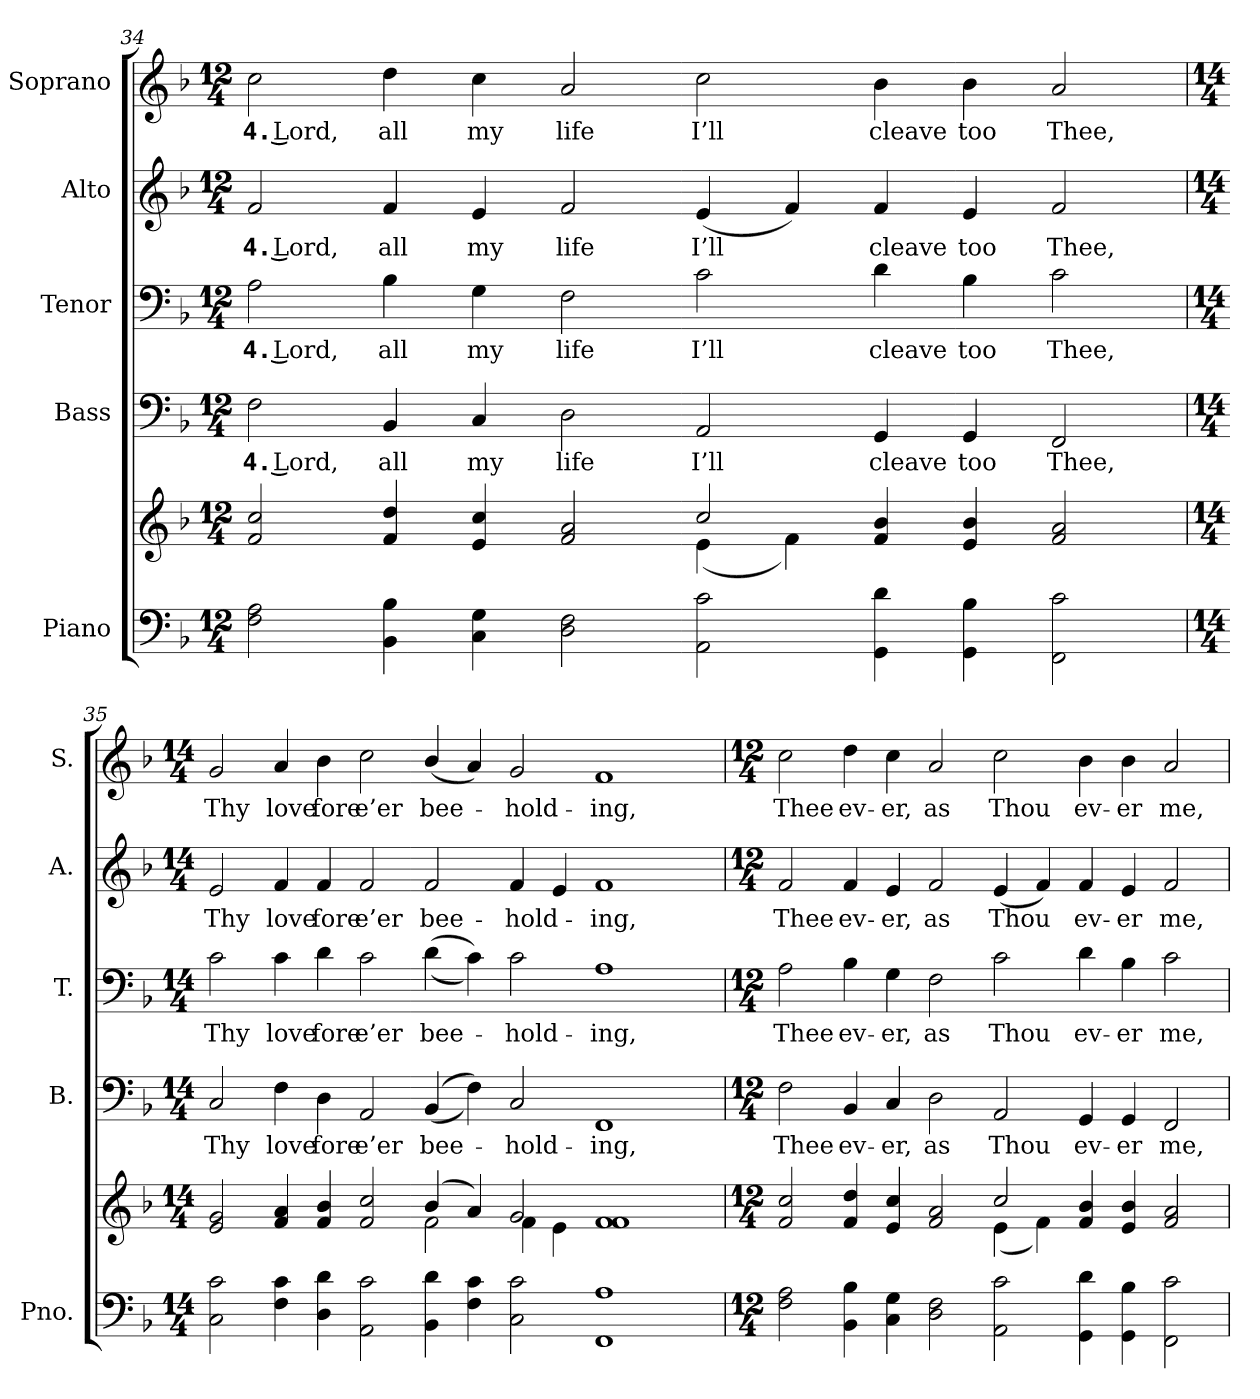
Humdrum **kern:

**kern	**kern	**kern	**text	**kern	**text	**kern	**text	**kern	**text
*part5	*part5	*part4	*part4	*part3	*part3	*part2	*part2	*part1	*part1
*staff6	*staff5	*staff4	*staff4	*staff3	*staff3	*staff2	*staff2	*staff1	*staff1
*I"Piano	*	*I"Bass	*	*I"Tenor	*	*I"Alto	*	*I"Soprano	*
*I'Pno.	*	*I'B.	*	*I'T.	*	*I'A.	*	*I'S.	*
!!LO:PB:g=z
*clefF4	*clefG2	*clefF4	*	*clefF4	*	*clefG2	*	*clefG2	*
*k[b-]	*k[b-]	*k[b-]	*	*k[b-]	*	*k[b-]	*	*k[b-]	*
*F:	*F:	*F:	*	*F:	*	*F:	*	*F:	*
*M12/4	*M12/4	*M12/4	*	*M12/4	*	*M12/4	*	*M12/4	*
=34	=34	=34	=34	=34	=34	=34	=34	=34	=34
*	*^	*	*	*	*	*	*	*	*
!	!	!	!	!LO:LY:b:color=#000000	!	!	!	!	!	!
!	!	!	!	!	!	!LO:LY:b:color=#000000	!	!	!	!
!	!	!	!	!	!	!	!	!LO:LY:b:color=#000000	!	!
!	!	!	!	!	!	!	!	!	!	!LO:LY:b:color=#000000
2Fi\ 2Ai	2fi/ 2cci	2.ryy	2Fi\	4. Lord,	2Ai\	4. Lord,	2fi/	4. Lord,	2cci\	4. Lord,
!	!	!	!	!LO:LY:b:color=#000000	!	!	!	!	!	!
!	!	!	!	!	!	!LO:LY:b:color=#000000	!	!	!	!
!	!	!	!	!	!	!	!	!LO:LY:b:color=#000000	!	!
!	!	!	!	!	!	!	!	!	!	!LO:LY:b:color=#000000
4BB-i\ 4B-i	4fi/ 4ddi	.	4BB-i/	all	4B-i\	all	4fi/	all	4ddi\	all
!	!	!	!	!LO:LY:b:color=#000000	!	!	!	!	!	!
!	!	!	!	!	!	!LO:LY:b:color=#000000	!	!	!	!
!	!	!	!	!	!	!	!	!LO:LY:b:color=#000000	!	!
!	!	!	!	!	!	!	!	!	!	!LO:LY:b:color=#000000
4Ci\ 4Gi	4ei/ 4cci	2.ryy	4Ci/	my	4Gi\	my	4ei/	my	4cci\	my
!	!	!	!	!LO:LY:b:color=#000000	!	!	!	!	!	!
!	!	!	!	!	!	!LO:LY:b:color=#000000	!	!	!	!
!	!	!	!	!	!	!	!	!LO:LY:b:color=#000000	!	!
!	!	!	!	!	!	!	!	!	!	!LO:LY:b:color=#000000
2Di\ 2Fi	2fi/ 2ai	.	2Di\	life	2Fi\	life	2fi/	life	2ai/	life
!	!	!	!	!LO:LY:b:color=#000000	!	!	!	!	!	!
!	!	!	!	!	!	!LO:LY:b:color=#000000	!	!	!	!
!	!	!	!	!	!	!	!	!LO:LY:b:color=#000000	!	!
!	!	!	!	!	!	!	!	!	!	!LO:LY:b:color=#000000
2AAi\ 2ci	2cci/	(4ei\	2AAi/	I’ll	2ci\	I’ll	(4ei/	I’ll	2cci\	I’ll
.	.	4fi\)	.	.	.	.	4fi/)	.	.	.
!	!	!	!	!LO:LY:b:color=#000000	!	!	!	!	!	!
!	!	!	!	!	!	!LO:LY:b:color=#000000	!	!	!	!
!	!	!	!	!	!	!	!	!LO:LY:b:color=#000000	!	!
!	!	!	!	!	!	!	!	!	!	!LO:LY:b:color=#000000
4GGi\ 4di	4fi/ 4b-i	4ryy	4GGi/	cleave	4di\	cleave	4fi/	cleave	4b-i\	cleave
!	!	!	!	!LO:LY:b:color=#000000	!	!	!	!	!	!
!	!	!	!	!	!	!LO:LY:b:color=#000000	!	!	!	!
!	!	!	!	!	!	!	!	!LO:LY:b:color=#000000	!	!
!	!	!	!	!	!	!	!	!	!	!LO:LY:b:color=#000000
4GGi\ 4B-i	4ei/ 4b-i	2.ryy	4GGi/	too	4B-i\	too	4ei/	too	4b-i\	too
!	!	!	!	!LO:LY:b:color=#000000	!	!	!	!	!	!
!	!	!	!	!	!	!LO:LY:b:color=#000000	!	!	!	!
!	!	!	!	!	!	!	!	!LO:LY:b:color=#000000	!	!
!	!	!	!	!	!	!	!	!	!	!LO:LY:b:color=#000000
2FFi\ 2ci	2fi/ 2ai	.	2FFi/	Thee,	2ci\	Thee,	2fi/	Thee,	2ai/	Thee,
!!LO:PB:g=z
=35	=35	=35	=35	=35	=35	=35	=35	=35	=35	=35
*M14/4	*M14/4	*	*M14/4	*	*M14/4	*	*M14/4	*	*M14/4	*
!	!	!	!	!LO:LY:b:color=#000000	!	!	!	!	!	!
!	!	!	!	!	!	!LO:LY:b:color=#000000	!	!	!	!
!	!	!	!	!	!	!	!	!LO:LY:b:color=#000000	!	!
!	!	!	!	!	!	!	!	!	!	!LO:LY:b:color=#000000
2Ci\ 2ci	2ei/ 2gi	1ryy	2Ci/	Thy	2ci\	Thy	2ei/	Thy	2gi/	Thy
!	!	!	!	!LO:LY:b:color=#000000	!	!	!	!	!	!
!	!	!	!	!	!	!LO:LY:b:color=#000000	!	!	!	!
!	!	!	!	!	!	!	!	!LO:LY:b:color=#000000	!	!
!	!	!	!	!	!	!	!	!	!	!LO:LY:b:color=#000000
4Fi\ 4ci	4fi/ 4ai	.	4Fi\	love	4ci\	love	4fi/	love	4ai/	love
!	!	!	!	!LO:LY:b:color=#000000	!	!	!	!	!	!
!	!	!	!	!	!	!LO:LY:b:color=#000000	!	!	!	!
!	!	!	!	!	!	!	!	!LO:LY:b:color=#000000	!	!
!	!	!	!	!	!	!	!	!	!	!LO:LY:b:color=#000000
4Di\ 4di	4fi/ 4b-i	.	4Di\	fore	4di\	fore	4fi/	fore	4b-i\	fore
!	!	!	!	!LO:LY:b:color=#000000	!	!	!	!	!	!
!	!	!	!	!	!	!LO:LY:b:color=#000000	!	!	!	!
!	!	!	!	!	!	!	!	!LO:LY:b:color=#000000	!	!
!	!	!	!	!	!	!	!	!	!	!LO:LY:b:color=#000000
2AAi\ 2ci	2fi/ 2cci	2ryy	2AAi/	e’er	2ci\	e’er	2fi/	e’er	2cci\	e’er
!	!	!	!	!LO:LY:b:color=#000000	!	!	!	!	!	!
!	!	!	!	!	!	!LO:LY:b:color=#000000	!	!	!	!
!	!	!	!	!	!	!	!	!LO:LY:b:color=#000000	!	!
!	!	!	!	!	!	!	!	!	!	!LO:LY:b:color=#000000
4BB-i\ 4di	(4b-i/	2fi\	((4BB-i/	bee-	((4di\	bee-	2fi/	bee-	(4b-i/	bee-
4Fi\ 4ci	4ai/)	.	4Fi\))	.	4ci\))	.	.	.	4ai/)	.
!	!	!	!	!LO:LY:b:color=#000000	!	!	!	!	!	!
!	!	!	!	!	!	!LO:LY:b:color=#000000	!	!	!	!
!	!	!	!	!	!	!	!	!LO:LY:b:color=#000000	!	!
!	!	!	!	!	!	!	!	!	!	!LO:LY:b:color=#000000
2Ci\ 2ci	2gi/	4fi\	2Ci/	-hold-	2ci\	-hold-	4fi/	-hold-	2gi/	-hold-
.	.	4ei\	.	.	.	.	4ei/	.	.	.
!	!	!	!	!LO:LY:b:color=#000000	!	!	!	!	!	!
!	!	!	!	!	!	!LO:LY:b:color=#000000	!	!	!	!
!	!	!	!	!	!	!	!	!LO:LY:b:color=#000000	!	!
!	!	!	!	!	!	!	!	!	!	!LO:LY:b:color=#000000
1FFi 1Ai	1fi 1fi	2ryy	1FFi	-ing,	1Ai	-ing,	1fi	-ing,	1fi	-ing,
.	.	2ryy	.	.	.	.	.	.	.	.
!!LO:PB:g=z
=36	=36	=36	=36	=36	=36	=36	=36	=36	=36	=36
*M12/4	*M12/4	*	*M12/4	*	*M12/4	*	*M12/4	*	*M12/4	*
!	!	!	!	!LO:LY:b:color=#000000	!	!	!	!	!	!
!	!	!	!	!	!	!LO:LY:b:color=#000000	!	!	!	!
!	!	!	!	!	!	!	!	!LO:LY:b:color=#000000	!	!
!	!	!	!	!	!	!	!	!	!	!LO:LY:b:color=#000000
2Fi\ 2Ai	2fi/ 2cci	1ryy	2Fi\	Thee	2Ai\	Thee	2fi/	Thee	2cci\	Thee
!	!	!	!	!LO:LY:b:color=#000000	!	!	!	!	!	!
!	!	!	!	!	!	!LO:LY:b:color=#000000	!	!	!	!
!	!	!	!	!	!	!	!	!LO:LY:b:color=#000000	!	!
!	!	!	!	!	!	!	!	!	!	!LO:LY:b:color=#000000
4BB-i\ 4B-i	4fi/ 4ddi	.	4BB-i/	ev-	4B-i\	ev-	4fi/	ev-	4ddi\	ev-
!	!	!	!	!LO:LY:b:color=#000000	!	!	!	!	!	!
!	!	!	!	!	!	!LO:LY:b:color=#000000	!	!	!	!
!	!	!	!	!	!	!	!	!LO:LY:b:color=#000000	!	!
!	!	!	!	!	!	!	!	!	!	!LO:LY:b:color=#000000
4Ci\ 4Gi	4ei/ 4cci	.	4Ci/	-er,	4Gi\	-er,	4ei/	-er,	4cci\	-er,
!	!	!	!	!LO:LY:b:color=#000000	!	!	!	!	!	!
!	!	!	!	!	!	!LO:LY:b:color=#000000	!	!	!	!
!	!	!	!	!	!	!	!	!LO:LY:b:color=#000000	!	!
!	!	!	!	!	!	!	!	!	!	!LO:LY:b:color=#000000
2Di\ 2Fi	2fi/ 2ai	2ryy	2Di\	as	2Fi\	as	2fi/	as	2ai/	as
!	!	!	!	!LO:LY:b:color=#000000	!	!	!	!	!	!
!	!	!	!	!	!	!LO:LY:b:color=#000000	!	!	!	!
!	!	!	!	!	!	!	!	!LO:LY:b:color=#000000	!	!
!	!	!	!	!	!	!	!	!	!	!LO:LY:b:color=#000000
2AAi\ 2ci	2cci/	(4ei\	2AAi/	Thou	2ci\	Thou	(4ei/	Thou	2cci\	Thou
.	.	4fi\)	.	.	.	.	4fi/)	.	.	.
!	!	!	!	!LO:LY:b:color=#000000	!	!	!	!	!	!
!	!	!	!	!	!	!LO:LY:b:color=#000000	!	!	!	!
!	!	!	!	!	!	!	!	!LO:LY:b:color=#000000	!	!
!	!	!	!	!	!	!	!	!	!	!LO:LY:b:color=#000000
4GGi\ 4di	4fi/ 4b-i	1ryy	4GGi/	ev-	4di\	ev-	4fi/	ev-	4b-i\	ev-
!	!	!	!	!LO:LY:b:color=#000000	!	!	!	!	!	!
!	!	!	!	!	!	!LO:LY:b:color=#000000	!	!	!	!
!	!	!	!	!	!	!	!	!LO:LY:b:color=#000000	!	!
!	!	!	!	!	!	!	!	!	!	!LO:LY:b:color=#000000
4GGi\ 4B-i	4ei/ 4b-i	.	4GGi/	-er	4B-i\	-er	4ei/	-er	4b-i\	-er
!	!	!	!	!LO:LY:b:color=#000000	!	!	!	!	!	!
!	!	!	!	!	!	!LO:LY:b:color=#000000	!	!	!	!
!	!	!	!	!	!	!	!	!LO:LY:b:color=#000000	!	!
!	!	!	!	!	!	!	!	!	!	!LO:LY:b:color=#000000
2FFi\ 2ci	2fi/ 2ai	.	2FFi/	me,	2ci\	me,	2fi/	me,	2ai/	me,
*	*v	*v	*	*	*	*	*	*	*	*
=	=	=	=	=	=	=	=	=	=
*-	*-	*-	*-	*-	*-	*-	*-	*-	*-
